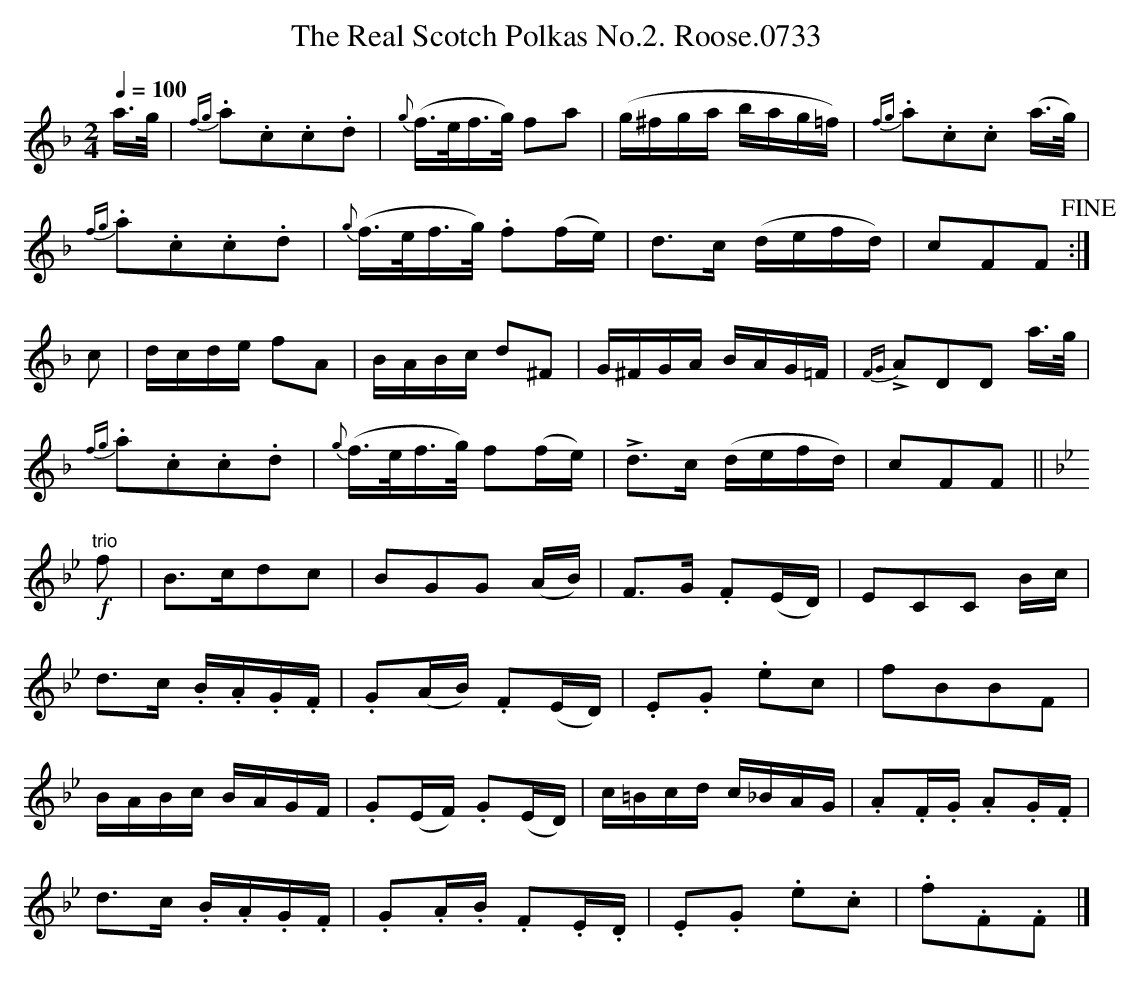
X:1
T:Real Scotch Polkas No.2. Roose.0733, The
M:2/4
L:1/8
Q:1/4=100
K:F
a/>g/ | {fg}.a.c.c.d | {g}(f/>e/f/>g/) fa | (g/^f/g/a/ b/a/g/=f/) | {fg}.a.c.c (a/>g/) |
{fg}.a.c.c.d | {g}(f/>e/f/>g/) .f(f/e/) | d>c (d/e/f/d/) | cFF !fine! :|
c | d/c/d/e/ fA | B/A/B/c/ d^F | G/^F/G/A/ B/A/G/=F/ | {FG}!>!ADD a/>g/ |
{fg}.a.c.c.d | {g}(f/>e/f/>g/) f(f/e/) | !>!d>c (d/e/f/d/) | cFF ||
[K:Bb]
!f! "trio" f | B>cdc | BGG (A/B/) | F>G .F(E/D/) | ECC B/c/ |
d>c .B/.A/.G/.F/ | .G(A/B/) .F(E/D/) | .E.G .ec | fBBF |
B/A/B/c/ B/A/G/F/ | .G(E/F/) .G(E/D/) | c/=B/c/d/ c/_B/A/G/ | .A.F/.G/ .A.G/.F/ |
d>c .B/.A/.G/.F/ | .G.A/.B/ .F.E/.D/ | .E.G .e.c | .f.F.F !D.C>! |]
